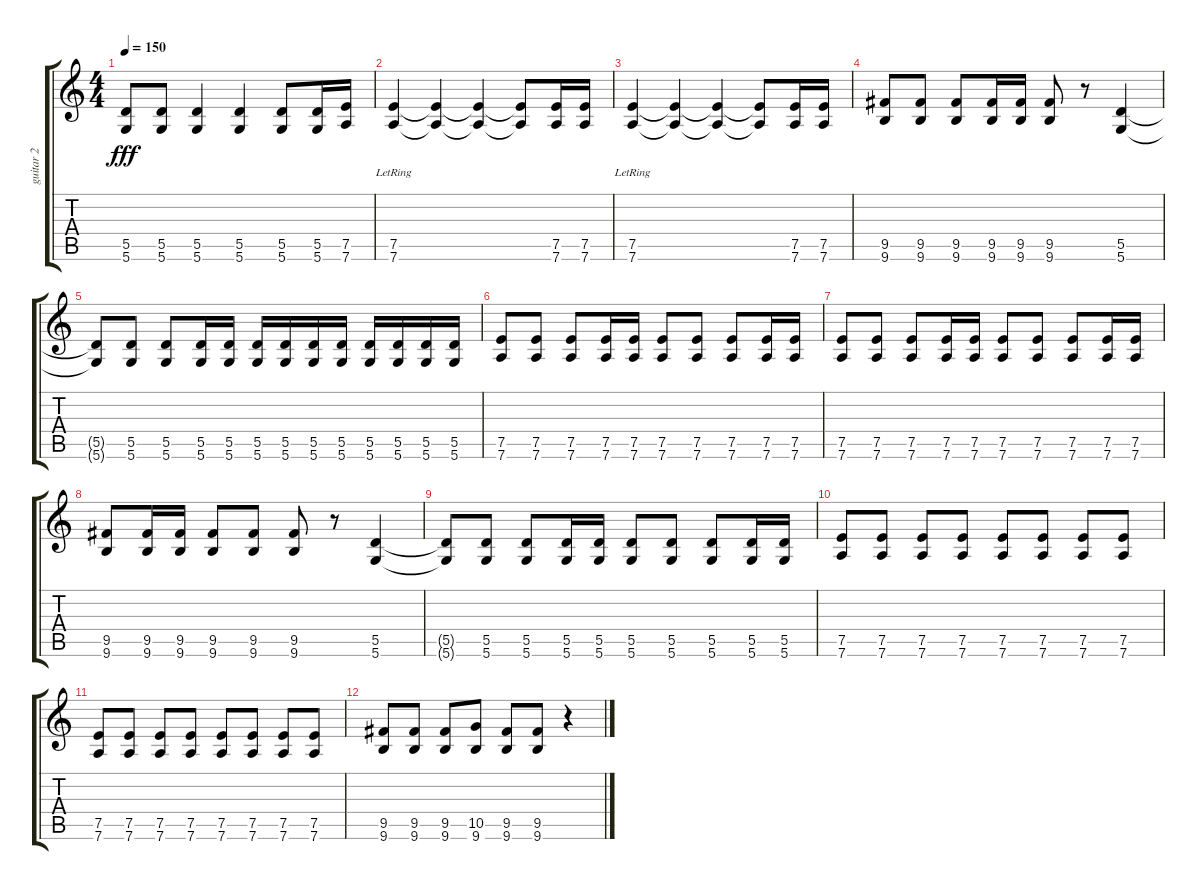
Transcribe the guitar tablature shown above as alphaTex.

\track ("guitar 2" "guitar 2") {instrument distortionguitar}
\staff {score tabs}
\tuning (E4 B3 G3 D3 A2 D2) {hide}
\ts (4 4)
\tempo 150
\clef g2
\ks c
(5.5{t} 5.6{t}).8{dy fff} (5.5 5.6).8 (5.5 5.6).4 (5.5 5.6).4 (5.5 5.6).8 (5.5 5.6).16 (7.5 7.6).16 |
(7.5{lr} 7.6{lr}).4 (7.5{t} 7.6{t}).4 (7.5{t} 7.6{t}).4 (7.5{t} 7.6{t}).8 (7.5 7.6).16 (7.5 7.6).16 |
(7.5{lr} 7.6{lr}).4 (7.5{t} 7.6{t}).4 (7.5{t} 7.6{t}).4 (7.5{t} 7.6{t}).8 (7.5 7.6).16 (7.5 7.6).16 |
(9.5 9.6).8 (9.5 9.6).8 (9.5 9.6).8 (9.5 9.6).16 (9.5 9.6).16 (9.5 9.6).8 r.8 (5.5 5.6).4 |
(5.5{t} 5.6{t}).8 (5.5 5.6).8 (5.5 5.6).8 (5.5 5.6).16 (5.5 5.6).16 (5.5 5.6).16 (5.5 5.6).16 (5.5 5.6).16 (5.5 5.6).16 (5.5 5.6).16 (5.5 5.6).16 (5.5 5.6).16 (5.5 5.6).16 |
(7.5 7.6).8 (7.5 7.6).8 (7.5 7.6).8 (7.5 7.6).16 (7.5 7.6).16 (7.5 7.6).8 (7.5 7.6).8 (7.5 7.6).8 (7.5 7.6).16 (7.5 7.6).16 |
(7.5 7.6).8 (7.5 7.6).8 (7.5 7.6).8 (7.5 7.6).16 (7.5 7.6).16 (7.5 7.6).8 (7.5 7.6).8 (7.5 7.6).8 (7.5 7.6).16 (7.5 7.6).16 |
(9.5 9.6).8 (9.5 9.6).16 (9.5 9.6).16 (9.5 9.6).8 (9.5 9.6).8 (9.5 9.6).8 r.8 (5.5 5.6).4 |
(5.5{t} 5.6{t}).8 (5.5 5.6).8 (5.5 5.6).8 (5.5 5.6).16 (5.5 5.6).16 (5.5 5.6).8 (5.5 5.6).8 (5.5 5.6).8 (5.5 5.6).16 (5.5 5.6).16 |
(7.5 7.6).8 (7.5 7.6).8 (7.5 7.6).8 (7.5 7.6).8 (7.5 7.6).8 (7.5 7.6).8 (7.5 7.6).8 (7.5 7.6).8 |
(7.5 7.6).8 (7.5 7.6).8 (7.5 7.6).8 (7.5 7.6).8 (7.5 7.6).8 (7.5 7.6).8 (7.5 7.6).8 (7.5 7.6).8 |
(9.5 9.6).8 (9.5 9.6).8 (9.5 9.6).8 (10.5 9.6).8 (9.5 9.6).8 (9.5 9.6).8 r.4
